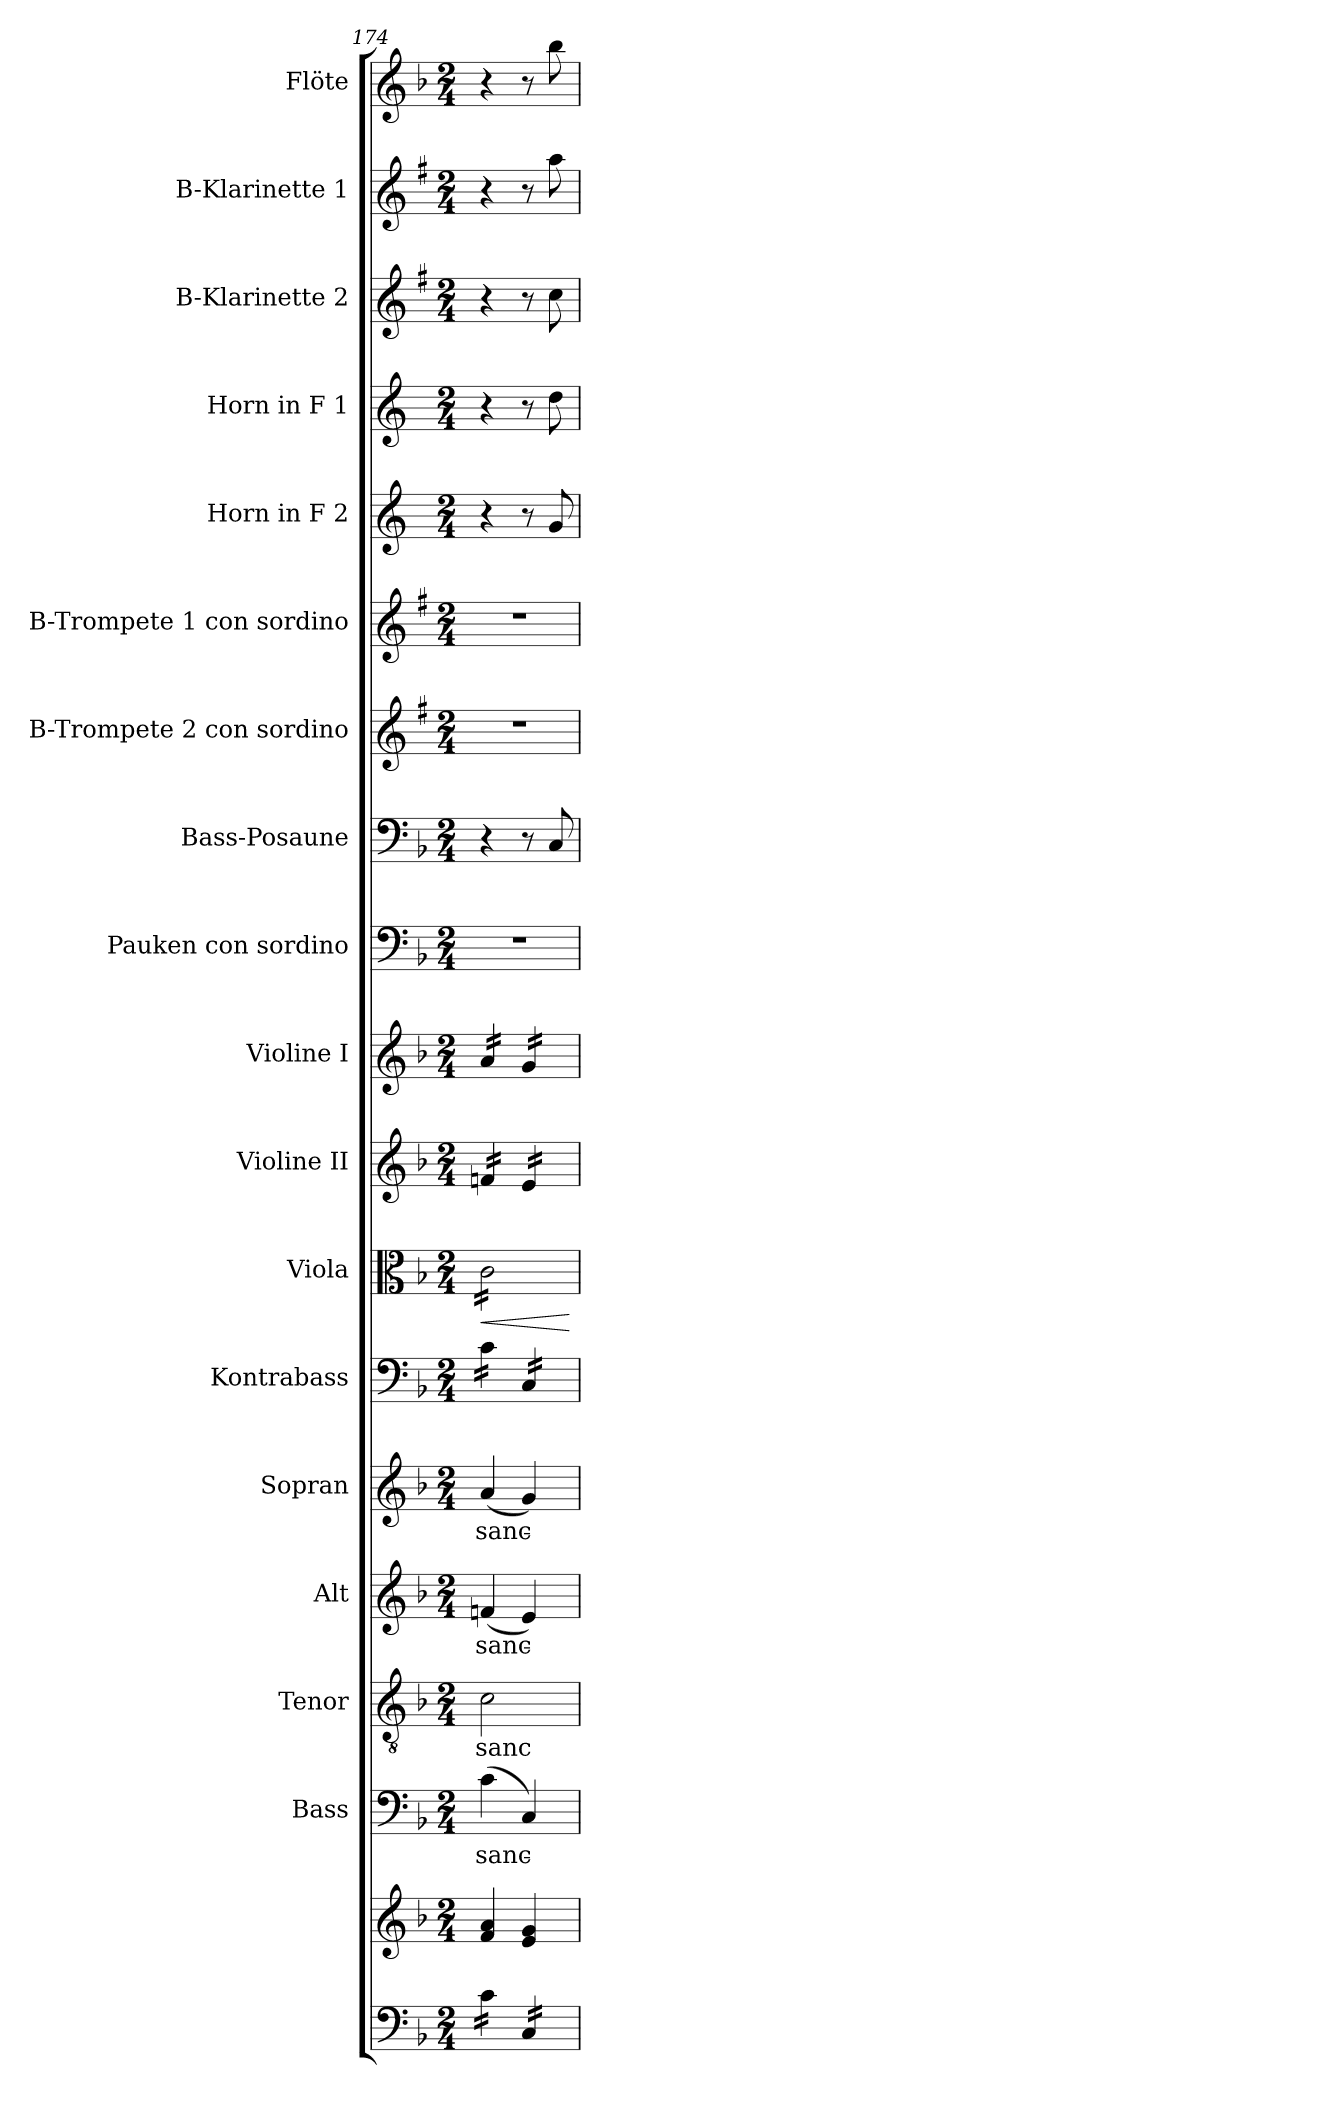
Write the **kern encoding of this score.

**kern	**kern	**kern	**text	**kern	**text	**kern	**text	**kern	**text	**kern	**kern	**dynam	**kern	**kern	**kern	**kern	**kern	**kern	**kern	**kern	**kern	**kern	**kern
*part18	*part18	*part17	*part17	*part16	*part16	*part15	*part15	*part14	*part14	*part13	*part12	*part12	*part11	*part10	*part9	*part8	*part7	*part6	*part5	*part4	*part3	*part2	*part1
*staff19	*staff18	*staff17	*staff17	*staff16	*staff16	*staff15	*staff15	*staff14	*staff14	*staff13	*staff12	*staff12	*staff11	*staff10	*staff9	*staff8	*staff7	*staff6	*staff5	*staff4	*staff3	*staff2	*staff1
*	*	*I"Bass	*	*I"Tenor	*	*I"Alt	*	*I"Sopran	*	*I"Kontrabass	*I"Viola	*	*I"Violine II	*I"Violine I	*I"Pauken con sordino	*I"Bass-Posaune	*I"B-Trompete 2 con sordino	*I"B-Trompete 1 con sordino	*I"Horn in F 2	*I"Horn in F 1	*I"B-Klarinette 2	*I"B-Klarinette 1	*I"Flöte
*	*	*I'B.	*	*I'T.	*	*I'A.	*	*I'S.	*	*I'Kb.	*I'Vla.	*	*I'Vl. II	*I'Vl. I	*I'Pk.	*I'B. Pos.	*I'B Trp. 2	*I'B Trp. 1	*	*	*I'B Kl. 2	*I'B Kl. 1	*I'Fl.
*clefF4	*clefG2	*clefF4	*	*clefGv2	*	*clefG2	*	*clefG2	*	*clefF4	*clefC3	*	*clefG2	*clefG2	*clefF4	*clefF4	*clefG2	*clefG2	*clefG2	*clefG2	*clefG2	*clefG2	*clefG2
*	*	*	*	*	*	*	*	*	*	*ITrd7c12	*	*	*	*	*	*	*ITrd1c2	*ITrd1c2	*ITrd4c7	*ITrd4c7	*ITrd1c2	*ITrd1c2	*
*k[b-]	*k[b-]	*k[b-]	*	*k[b-]	*	*k[b-]	*	*k[b-]	*	*k[b-]	*k[b-]	*	*k[b-]	*k[b-]	*k[b-]	*k[b-]	*k[b-]	*k[b-]	*k[b-]	*k[b-]	*k[b-]	*k[b-]	*k[b-]
*F:	*F:	*F:	*	*F:	*	*F:	*	*F:	*	*F:	*F:	*	*F:	*F:	*F:	*F:	*F:	*F:	*F:	*F:	*F:	*F:	*F:
*M2/4	*M2/4	*M2/4	*	*M2/4	*	*M2/4	*	*M2/4	*	*M2/4	*M2/4	*	*M2/4	*M2/4	*M2/4	*M2/4	*M2/4	*M2/4	*M2/4	*M2/4	*M2/4	*M2/4	*M2/4
=174	=174	=174	=174	=174	=174	=174	=174	=174	=174	=174	=174	=174	=174	=174	=174	=174	=174	=174	=174	=174	=174	=174	=174
!	!	!	!LO:LY:b	!	!LO:LY:b	!	!LO:LY:b	!	!LO:LY:b	!	!	!LO:HP:b	!	!	!	!	!	!	!	!	!	!	!
*tremolo	*	*	*	*	*	*	*	*	*	*	*	*	*	*	*	*	*	*	*	*	*	*	*
*	*	*	*	*	*	*	*	*	*	*tremolo	*	*	*	*	*	*	*	*	*	*	*	*	*
*	*	*	*	*	*	*	*	*	*	*	*tremolo	*	*	*	*	*	*	*	*	*	*	*	*
*	*	*	*	*	*	*	*	*	*	*	*	*	*tremolo	*	*	*	*	*	*	*	*	*	*
*	*	*	*	*	*	*	*	*	*	*	*	*	*	*tremolo	*	*	*	*	*	*	*	*	*
16c\LL	4f/ 4a/	(>4c\	sanc-	2c\	sanc-	(<4fn/	sanc-	(<4a/	sanc-	16C\LL	16c\LL	<	16fn/LL	16a/LL	2r	4r	2r	2r	4r	4r	4r	4r	4r
16c\	.	.	.	.	.	.	.	.	.	16C\	16c\	.	16fn/	16a/	.	.	.	.	.	.	.	.	.
16c\	.	.	.	.	.	.	.	.	.	16C\	16c\	.	16fn/	16a/	.	.	.	.	.	.	.	.	.
16c\JJ	.	.	.	.	.	.	.	.	.	16C\JJ	16c\	.	16fn/JJ	16a/JJ	.	.	.	.	.	.	.	.	.
16C/LL	4e/ 4g/	4C/)	.	.	.	4e/)	.	4g/)	.	16CC/LL	16c\	.	16e/LL	16g/LL	.	8r	.	.	8r	8r	8r	8r	8r
16C/	.	.	.	.	.	.	.	.	.	16CC/	16c\	.	16e/	16g/	.	.	.	.	.	.	.	.	.
16C/	.	.	.	.	.	.	.	.	.	16CC/	16c\	.	16e/	16g/	.	8C/	.	.	8c/	8g\	8b-\	8gg\	8bb-\
16C/JJ	.	.	.	.	.	.	.	.	.	16CC/JJ	16c\JJ	.	16e/JJ	16g/JJ	.	.	.	.	.	.	.	.	.
*	*	*	*	*	*	*	*	*	*	*	*	*	*	*Xtremolo	*	*	*	*	*	*	*	*	*
*	*	*	*	*	*	*	*	*	*	*	*	*	*Xtremolo	*	*	*	*	*	*	*	*	*	*
*	*	*	*	*	*	*	*	*	*	*	*Xtremolo	*	*	*	*	*	*	*	*	*	*	*	*
*	*	*	*	*	*	*	*	*	*	*Xtremolo	*	*	*	*	*	*	*	*	*	*	*	*	*
*Xtremolo	*	*	*	*	*	*	*	*	*	*	*	*	*	*	*	*	*	*	*	*	*	*	*
.	.	.	.	.	.	.	.	.	.	.	.	[	.	.	.	.	.	.	.	.	.	.	.
=	=	=	=	=	=	=	=	=	=	=	=	=	=	=	=	=	=	=	=	=	=	=	=
*-	*-	*-	*-	*-	*-	*-	*-	*-	*-	*-	*-	*-	*-	*-	*-	*-	*-	*-	*-	*-	*-	*-	*-
